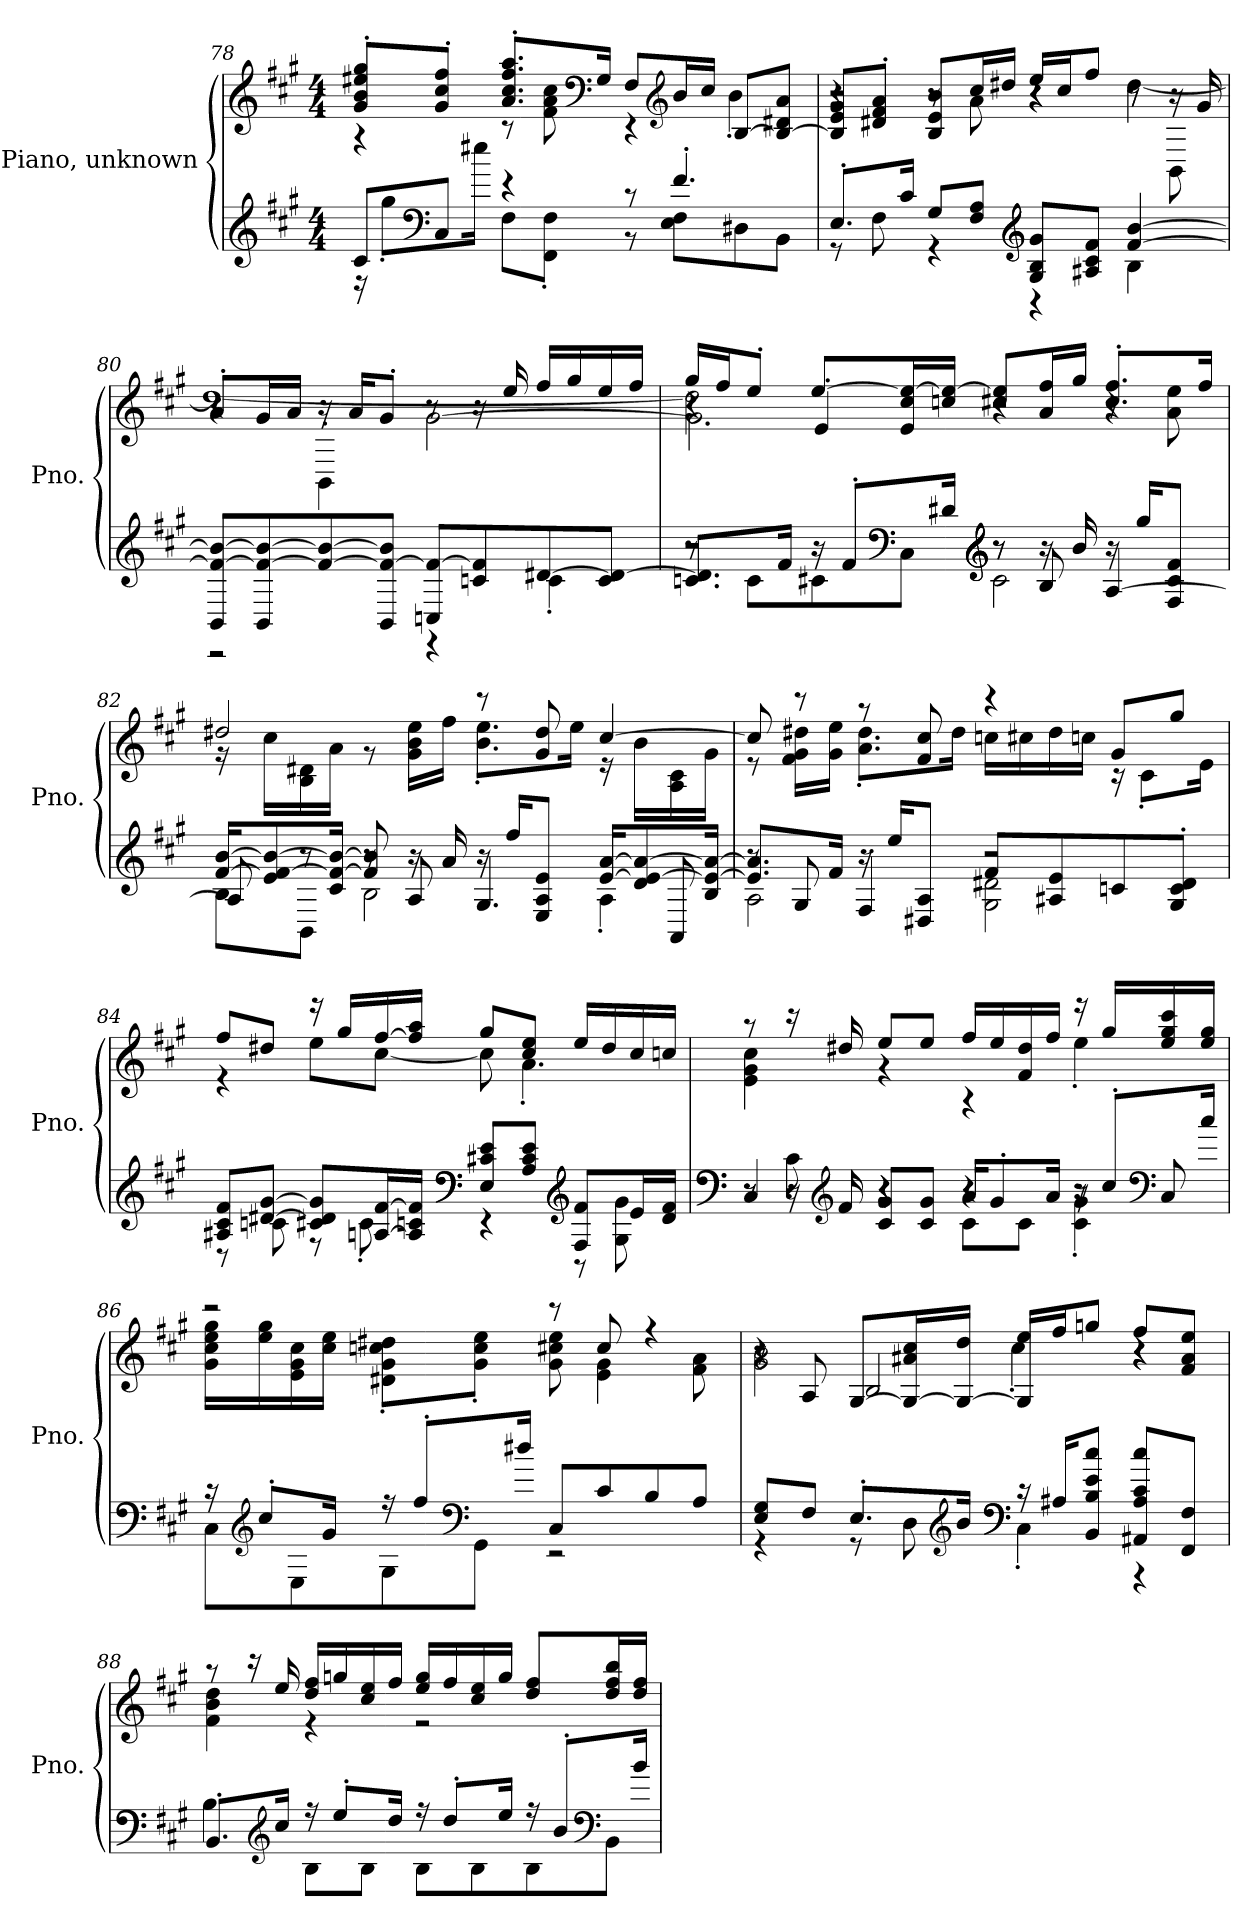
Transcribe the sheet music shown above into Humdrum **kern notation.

**kern	**kern
*part1	*part1
*staff2	*staff1
*I"Piano, unknown	*
*I'Pno.	*
!!LO:LB:g=z
*clefG2	*clefG2
*k[f#c#g#]	*k[f#c#g#]
*M4/4	*M4/4
=78	=78
*^	*^
8c#/L	16r	8g#/' 8b/' 8ee#X/' 8gg#/'L	4r
.	8gg#'\L	.	.
*clefF4	*	*	*
8C#/J	.	8g#/' 8cc#/' 8ff#/'J	.
.	16ee#X\Jk	.	.
4r	8F#\L	8.a/' 8.cc#/' 8.ff#/' 8.aa/'L	8r
.	8FF#\' 8F#\'J	.	8f#\ 8a\ 8cc#\
*	*	*clefF4	*
.	.	16G#/Jk	.
8r	8r	8F#/L	4r
*	*	*clefG2	*
4.f#'/	8E\ 8F#\L	16b/L	.
.	.	16cc#/JJ	.
.	8D#X\	[8B/L	4b'\
.	8BB\J	8B/_ 8d#X/ 8a/J	.
=79	=79	=79	=79
*	*	*	*^
8.E'/L	8r	8B/] 8e/ 8g#/L	4r	2r
.	8F#\	8d#X/' 8f#/' 8a/'J	.	.
16c#/Jk	.	.	.	.
8G#/L	4r	8B/ 8e/ 8b/L	8r	.
8F#/ 8A/J	.	16cc#/L	8a\	.
.	.	16dd#X/JJ	.	.
*clefG2	*	*	*	*
8G#/ 8B/ 8g#/L	4r	16ee/LL	4r	4r
.	.	16cc#/J	.	.
8A#X/ 8c#/ 8f#/J	.	8ff#/J	.	.
[4f#/ [4b/	4B\	8r	[4dd#\	8r
.	.	16r	.	8BB\
.	.	16g#/	.	.
!!LO:PB:g=z	!!	!!
=80	=80	=80	=80	=80
8BB/ 8f#/_ 8b/_L	2r	8a'/L	1dd#_	4r
8BB/ 8f#/_ 8b/_	.	16g#/L	.	.
.	.	16a/JJ	.	.
8f#/_ 8b/_	.	16r	.	4BB'\
.	.	16a/KL	.	.
8BB/ 8f#/_ 8b/]J	.	8g#'/J	.	.
8Cn/ 8f#/_L	4r	8r	.	[2g#\
8cn/ 8f#/]	.	16r	.	.
.	.	16ee/	.	.
[8d#X/	4c'\	16ff#/LL	.	.
.	.	16gg#/	.	.
8c/ 8d#/_J	.	16ee/	.	.
.	.	16ff#/JJ	.	.
=81	=81	=81	=81	=81
*	*^	*	*	*^
8.cn/ 8.d#/]L	8r	2r	16gg#/LL	2dd#\]	4r	2.g#\]
.	.	.	16ff#/J	.	.	.
.	8c\L	.	8ee'/J	.	.	.
16f#/Jk	.	.	.	.	.	.
16r	8c#X\	.	[8ee/L	.	4e'/	.
8f#'/L	.	.	.	.	.	.
*clefF4	*	*	*	*	*	*
.	8C#\J	.	16e/ 16cc#/ 16ee/_L	.	.	.
16d#X/Jk	.	.	16ccn/ 16ee/_JJ	.	.	.
*clefG2	*	*	*	*	*	*
8r	2c#\	8r	8cc#X/ 8ee/]L	4r	2r	.
16r	.	8B/	16a/ 16ff#/L	.	.	.
16b/	.	.	16gg#/JJ	.	.	.
16r	.	[4A/	8.cc#/' 8.ff#/'L	8r	.	4r
16gg#/KL	.	.	.	.	.	.
8F#/ 8c#/ 8f#/J	.	.	.	8a\ 8ee\	.	.
.	.	.	16ff#/Jk	.	.	.
*	*	*	*	*v	*v	*v
!!LO:LB:g=z
=82	=82	=82	=82	=82
[16f#/ [16b/KL	8B\L	8A/]	2dd#X/	16r
8e/ 8f#/_ 8b/_	.	.	.	16cc#\LL
.	8BB\J	8r	.	16B\ 16d#X\
16c#/ 16f#/_ 16b/_Jk	.	.	.	16a\JJ
8f#/] 8b/]	2B\	8r	.	8r
16r	.	8A/	.	16g#\ 16b\ 16ee\LL
16a/	.	.	.	16ff#\JJ
16r	.	4.G#/	8r	8.b\' 8.ee\'L
16ff#/KL	.	.	.	.
8E/ 8A/ 8e/J	.	.	8g#/ 8dd#/	.
.	.	.	.	16ee\Jk
[16e/ [16a/KL	4A'\	.	[4cc#/	16r
8d/ 8e/_ 8a/_	.	.	.	16b\LL
.	.	8AA/	.	16A\ 16c#\
16B/ 16e/_ 16a/_Jk	.	.	.	16g#\JJ
!!LO:LB:g=z	!!
=83	=83	=83	=83	=83
8.e/] 8.a/]L	2A\	8r	8cc#/]	8r
.	.	8G#/	8r	16f#\ 16g#\ 16dd#X\LL
16f#/Jk	.	.	.	16g#\ 16ee\JJ
16r	.	4F#'/	8r	8.a\' 8.dd#\'L
16ee/KL	.	.	.	.
8D#X/ 8A/J	.	.	8f#/ 8cc#/	.
.	.	.	.	16dd#\Jk
8f#/L	2G#\ 2d#X\	2r	4r	16ccn\LL
.	.	.	.	16cc#X\
8A#X/ 8e/	.	.	.	16dd#\
.	.	.	.	16ccn\JJ
8cn/	.	.	8g#/L	16r
.	.	.	.	8c#'\L
8G#/' 8c/' 8d#/'J	.	.	8gg#/J	.
.	.	.	.	16e\Jk
*	*v	*v	*	*
=84	=84	=84	=84
8A#X/ 8c#/ 8f#/L	8r	8ff#/L	4r
[8d#X/ [8g#/J	8cn\	8dd#X/J	.
8c#X/ 8d#/] 8g#/]L	8r	16r	8ee\L
.	.	16gg#/LL	.
[16An/ [16f#/L	8c#'\	[16ff#/	[8cc#\J
16A/] 16cn/ 16f#/]JJ	.	16ff#/] 16aa/JJ	.
*clefF4	*	*	*
8E/ 8c#X/ 8e/L	4r	8gg#/L	8cc#\]
8A/ 8c#/ 8e/J	.	8cc#/ 8ee/J	4.a'\
*clefG2	*	*	*
8F#/ 8f#/L	8r	16ee/LL	.
.	.	16dd#/	.
16e/L	8G#\ 8g#\	16cc#/	.
16d#/ 16f#/JJ	.	16ccn/JJ	.
*v	*v	*	*
!!LO:LB:g=z	!!
=85	=85	=85
*clefF4	*	*
*^	*	*
*	*^	*	*
8r	8r	4C#/	8r	4e\ 4g#\ 4cc#\
16r	8c#\	.	16r	.
*clefG2	*	*	*	*
16f#/	.	.	16dd#X/	.
8c#/ 8g#/L	4r	4r	8ee/L	4r
8c#/ 8g#/J	.	.	8ee/J	.
16a/KL	8c#\L	4r	16ff#/LL	4r
8g#'/	.	.	16ee/	.
.	8c#\J	.	16f#/ 16dd#/	.
16a/Jk	.	.	16ff#/JJ	.
16r	4c#\' 4g#\'	8r	16r	4ee'\
8cc#'/L	.	.	16gg#/LL	.
*clefF4	*	*	*	*
.	.	8C#/	16ee/ 16gg#/ 16ccc#/	.
16cc#/Jk	.	.	16ee/ 16gg#/JJ	.
*	*v	*v	*	*
=86	=86	=86	=86
16r	8C#\L	2r	16g#\ 16cc#\ 16ee\ 16gg#\LL
*clefG2	*	*	*
8cc#'/L	.	.	16ee\ 16gg#\
.	8E\	.	16e\ 16g#\ 16cc#\
16g#/Jk	.	.	16cc#\ 16ee\JJ
16r	8G#\	.	8d#X\' 8g#\' 8ccn\' 8dd#X\'L
8ff#'/L	.	.	.
*clefF4	*	*	*
.	8GG#\J	.	8g#\' 8cc\' 8ee\'J
16dd#X/Jk	.	.	.
8C#/L	2r	8r	8g#\ 8cc#X\ 8ee\
8c#/	.	8cc#/	4e\ 4g#\
8B/	.	4r	.
8A/J	.	.	8f#\ 8a\
!!LO:LB:g=z
=87	=87	=87	=87
*	*	*	*^
8E/ 8G#/L	4r	8r	2g#\ 2b\	4r
8F#/J	.	8A/	.	.
8.E'/L	8r	[8G#/L	.	2B/
.	8D\	16G#/_ 16a#X/ 16cc#/L	.	.
*clefG2	*	*	*	*
16b/Jk	.	16G#/_ 16dd/JJ	.	.
*clefF4	*	*	*	*
16r	4C#'\	16G#/] 16ee/LL	4cc#'\	.
16A#X/KL	.	16ff#/J	.	.
8BB/ 8B/ 8e/ 8cc#/J	.	8ggn/J	.	.
8AA#X/ 8A#/ 8c#/ 8cc#/L	4r	8ff#/L	4r	4r
8FF#/ 8F#/J	.	8f#/ 8a#/ 8ee/J	.	.
*	*	*	*v	*v
=88	=88	=88	=88
8.BB'/L	4B\	8r	4f#\ 4b\ 4dd\
.	.	16r	.
*clefG2	*	*	*
16cc#/Jk	.	16ee/	.
16r	8B\L	16dd/ 16ff#/LL	4r
8ee'/L	.	16ggn/	.
.	8B\J	16cc#/ 16ee/	.
16dd/Jk	.	16ff#/JJ	.
16r	8B\L	16ee/ 16gg/LL	2r
8dd'/L	.	16ff#/	.
.	8B\	16cc#/ 16ee/	.
16ee/Jk	.	16gg/JJ	.
16r	8B\	8dd/ 8ff#/L	.
8b'/L	.	.	.
*clefF4	*	*	*
.	8BB\J	16dd/ 16ff#/ 16bb/L	.
16b/Jk	.	16dd/ 16ff#/JJ	.
*v	*v	*	*
*	*v	*v
=	=
*-	*-
